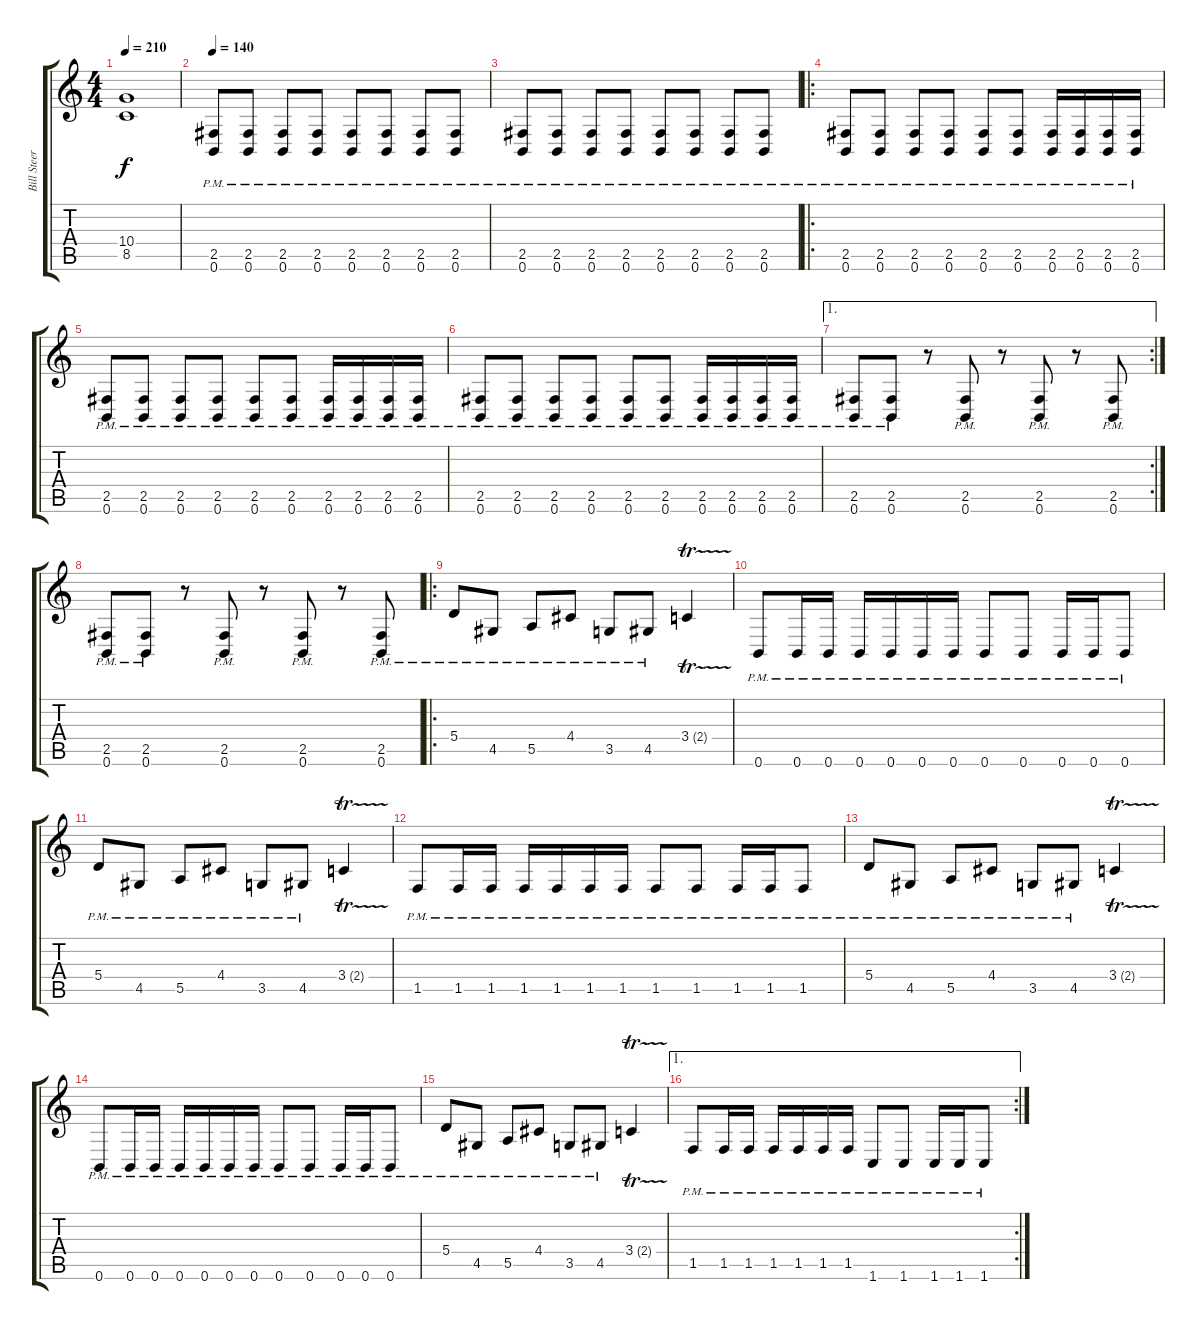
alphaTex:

\track ("Bill Steer" "Bill Steer") {instrument distortionguitar}
\staff {score tabs}
\tuning (B3 Gb3 D3 A2 E2 B1) {hide}
\ts (4 4)
\tempo 210
\clef g2
\ks c
(10.4{t} 8.5{t}).1{dy f} |
\tempo 140
(2.5{pm} 0.6{pm}).8 (2.5{pm} 0.6{pm}).8 (2.5{pm} 0.6{pm}).8 (2.5{pm} 0.6{pm}).8 (2.5{pm} 0.6{pm}).8 (2.5{pm} 0.6{pm}).8 (2.5{pm} 0.6{pm}).8 (2.5{pm} 0.6{pm}).8 |
(2.5{pm} 0.6{pm}).8 (2.5{pm} 0.6{pm}).8 (2.5{pm} 0.6{pm}).8 (2.5{pm} 0.6{pm}).8 (2.5{pm} 0.6{pm}).8 (2.5{pm} 0.6{pm}).8 (2.5{pm} 0.6{pm}).8 (2.5{pm} 0.6{pm}).8 |
\ro
(2.5{pm} 0.6{pm}).8 (2.5{pm} 0.6{pm}).8 (2.5{pm} 0.6{pm}).8 (2.5{pm} 0.6{pm}).8 (2.5{pm} 0.6{pm}).8 (2.5{pm} 0.6{pm}).8 (2.5{pm} 0.6{pm}).16 (2.5{pm} 0.6{pm}).16 (2.5{pm} 0.6{pm}).16 (2.5{pm} 0.6{pm}).16 |
(2.5{pm} 0.6{pm}).8 (2.5{pm} 0.6{pm}).8 (2.5{pm} 0.6{pm}).8 (2.5{pm} 0.6{pm}).8 (2.5{pm} 0.6{pm}).8 (2.5{pm} 0.6{pm}).8 (2.5{pm} 0.6{pm}).16 (2.5{pm} 0.6{pm}).16 (2.5{pm} 0.6{pm}).16 (2.5{pm} 0.6{pm}).16 |
(2.5{pm} 0.6{pm}).8 (2.5{pm} 0.6{pm}).8 (2.5{pm} 0.6{pm}).8 (2.5{pm} 0.6{pm}).8 (2.5{pm} 0.6{pm}).8 (2.5{pm} 0.6{pm}).8 (2.5{pm} 0.6{pm}).16 (2.5{pm} 0.6{pm}).16 (2.5{pm} 0.6{pm}).16 (2.5{pm} 0.6{pm}).16 |
\ae 1
\rc 2
(2.5{pm} 0.6{pm}).8 (2.5{pm} 0.6{pm}).8 r.8 (2.5{pm} 0.6{pm}).8 r.8 (2.5{pm} 0.6{pm}).8 r.8 (2.5{pm} 0.6{pm}).8 |
(2.5{pm} 0.6{pm}).8 (2.5{pm} 0.6{pm}).8 r.8 (2.5{pm} 0.6{pm}).8 r.8 (2.5{pm} 0.6{pm}).8 r.8 (2.5{pm} 0.6{pm}).8 |
\ro
5.4{pm}.8 4.5{pm}.8 5.5{pm}.8 4.4{pm}.8 3.5{pm}.8 4.5{pm}.8 3.4{tr (2 16)}.4 |
0.6{pm}.8 0.6{pm}.16 0.6{pm}.16 0.6{pm}.16 0.6{pm}.16 0.6{pm}.16 0.6{pm}.16 0.6{pm}.8 0.6{pm}.8 0.6{pm}.16 0.6{pm}.16 0.6{pm}.8 |
5.4{pm}.8 4.5{pm}.8 5.5{pm}.8 4.4{pm}.8 3.5{pm}.8 4.5{pm}.8 3.4{tr (2 16)}.4 |
1.5{pm}.8 1.5{pm}.16 1.5{pm}.16 1.5{pm}.16 1.5{pm}.16 1.5{pm}.16 1.5{pm}.16 1.5{pm}.8 1.5{pm}.8 1.5{pm}.16 1.5{pm}.16 1.5{pm}.8 |
5.4{pm}.8 4.5{pm}.8 5.5{pm}.8 4.4{pm}.8 3.5{pm}.8 4.5{pm}.8 3.4{tr (2 16)}.4 |
0.6{pm}.8 0.6{pm}.16 0.6{pm}.16 0.6{pm}.16 0.6{pm}.16 0.6{pm}.16 0.6{pm}.16 0.6{pm}.8 0.6{pm}.8 0.6{pm}.16 0.6{pm}.16 0.6{pm}.8 |
5.4{pm}.8 4.5{pm}.8 5.5{pm}.8 4.4{pm}.8 3.5{pm}.8 4.5{pm}.8 3.4{tr (2 16)}.4 |
\ae 1
\rc 2
1.5{pm}.8 1.5{pm}.16 1.5{pm}.16 1.5{pm}.16 1.5{pm}.16 1.5{pm}.16 1.5{pm}.16 1.6{pm}.8 1.6{pm}.8 1.6{pm}.16 1.6{pm}.16 1.6{pm}.8
